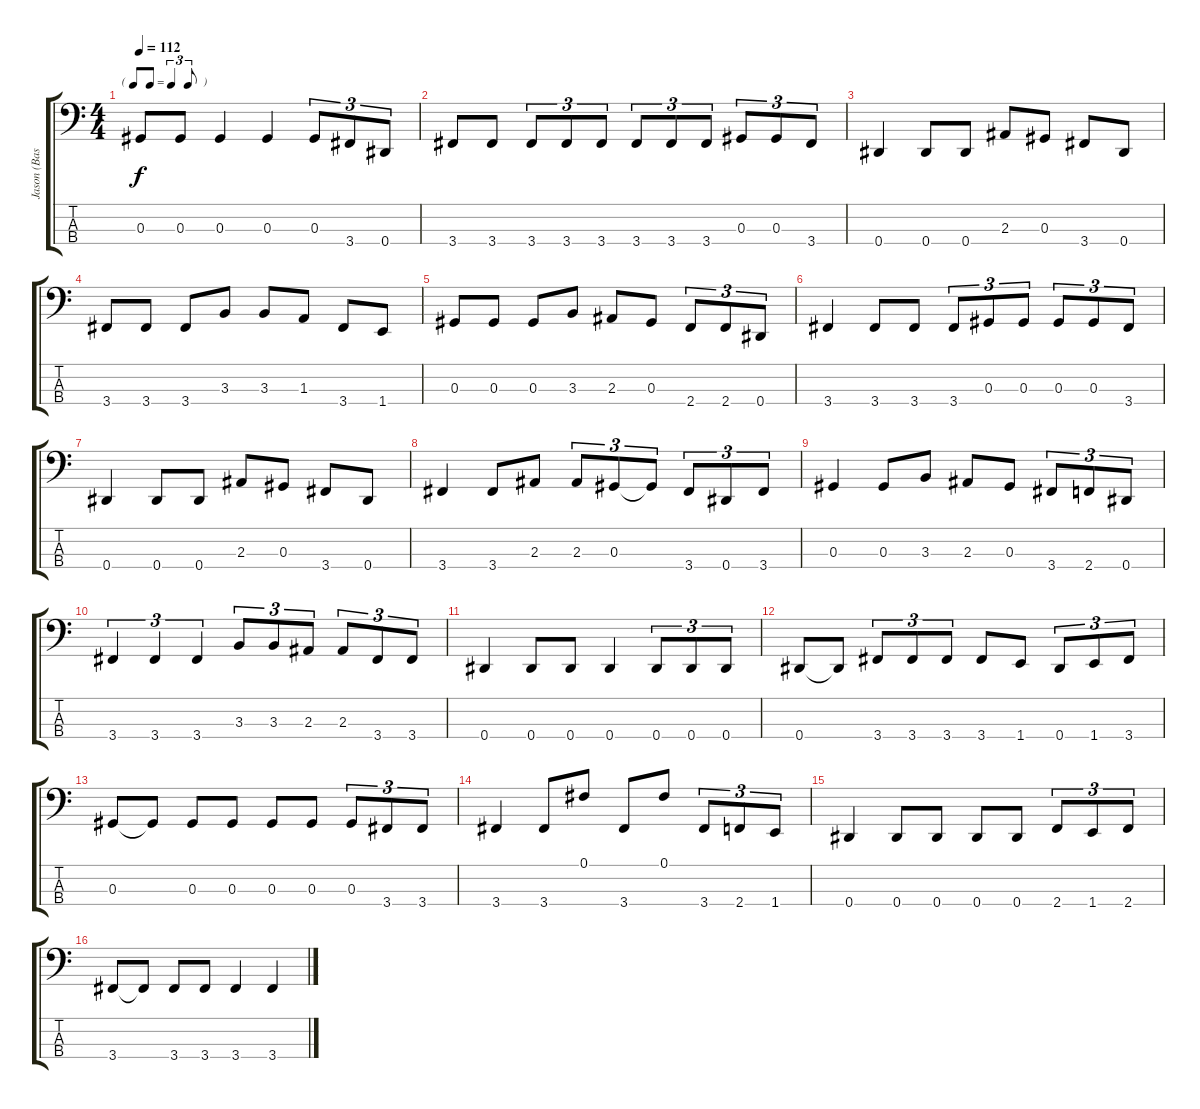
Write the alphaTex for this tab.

\track ("Jason (Bass)" "Jason (Bas") {instrument electricbasspick}
\staff {score tabs}
\tuning (Gb2 Db2 Ab1 Eb1) {hide}
\ts (4 4)
\tf triplet8th
\tempo 112
\clef f4
\ks c
0.3.8{dy f} 0.3.8 0.3.4 0.3.4 0.3.8{tu (3 2)} 3.4.8{tu (3 2)} 0.4.8{tu (3 2)} |
3.4.8 3.4.8 3.4.8{tu (3 2)} 3.4.8{tu (3 2)} 3.4.8{tu (3 2)} 3.4.8{tu (3 2)} 3.4.8{tu (3 2)} 3.4.8{tu (3 2)} 0.3.8{tu (3 2)} 0.3.8{tu (3 2)} 3.4.8{tu (3 2)} |
0.4.4 0.4.8 0.4.8 2.3.8 0.3.8 3.4.8 0.4.8 |
3.4.8 3.4.8 3.4.8 3.3.8 3.3.8 1.3.8 3.4.8 1.4.8 |
0.3.8 0.3.8 0.3.8 3.3.8 2.3.8 0.3.8 2.4.8{tu (3 2)} 2.4.8{tu (3 2)} 0.4.8{tu (3 2)} |
3.4.4 3.4.8 3.4.8 3.4.8{tu (3 2)} 0.3.8{tu (3 2)} 0.3.8{tu (3 2)} 0.3.8{tu (3 2)} 0.3.8{tu (3 2)} 3.4.8{tu (3 2)} |
0.4.4 0.4.8 0.4.8 2.3.8 0.3.8 3.4.8 0.4.8 |
3.4.4 3.4.8 2.3.8 2.3.8{tu (3 2)} 0.3.8{tu (3 2)} 0.3{t}.8{tu (3 2)} 3.4.8{tu (3 2)} 0.4.8{tu (3 2)} 3.4.8{tu (3 2)} |
0.3.4 0.3.8 3.3.8 2.3.8 0.3.8 3.4.8{tu (3 2)} 2.4.8{tu (3 2)} 0.4.8{tu (3 2)} |
3.4.4{tu (3 2)} 3.4.4{tu (3 2)} 3.4.4{tu (3 2)} 3.3.8{tu (3 2)} 3.3.8{tu (3 2)} 2.3.8{tu (3 2)} 2.3.8{tu (3 2)} 3.4.8{tu (3 2)} 3.4.8{tu (3 2)} |
0.4.4 0.4.8 0.4.8 0.4.4 0.4.8{tu (3 2)} 0.4.8{tu (3 2)} 0.4.8{tu (3 2)} |
0.4.8 0.4{t}.8 3.4.8{tu (3 2)} 3.4.8{tu (3 2)} 3.4.8{tu (3 2)} 3.4.8 1.4.8 0.4.8{tu (3 2)} 1.4.8{tu (3 2)} 3.4.8{tu (3 2)} |
0.3.8 0.3{t}.8 0.3.8 0.3.8 0.3.8 0.3.8 0.3.8{tu (3 2)} 3.4.8{tu (3 2)} 3.4.8{tu (3 2)} |
3.4.4 3.4.8 0.1.8 3.4.8 0.1.8 3.4.8{tu (3 2)} 2.4.8{tu (3 2)} 1.4.8{tu (3 2)} |
0.4.4 0.4.8 0.4.8 0.4.8 0.4.8 2.4.8{tu (3 2)} 1.4.8{tu (3 2)} 2.4.8{tu (3 2)} |
3.4.8 3.4{t}.8 3.4.8 3.4.8 3.4.4 3.4.4
